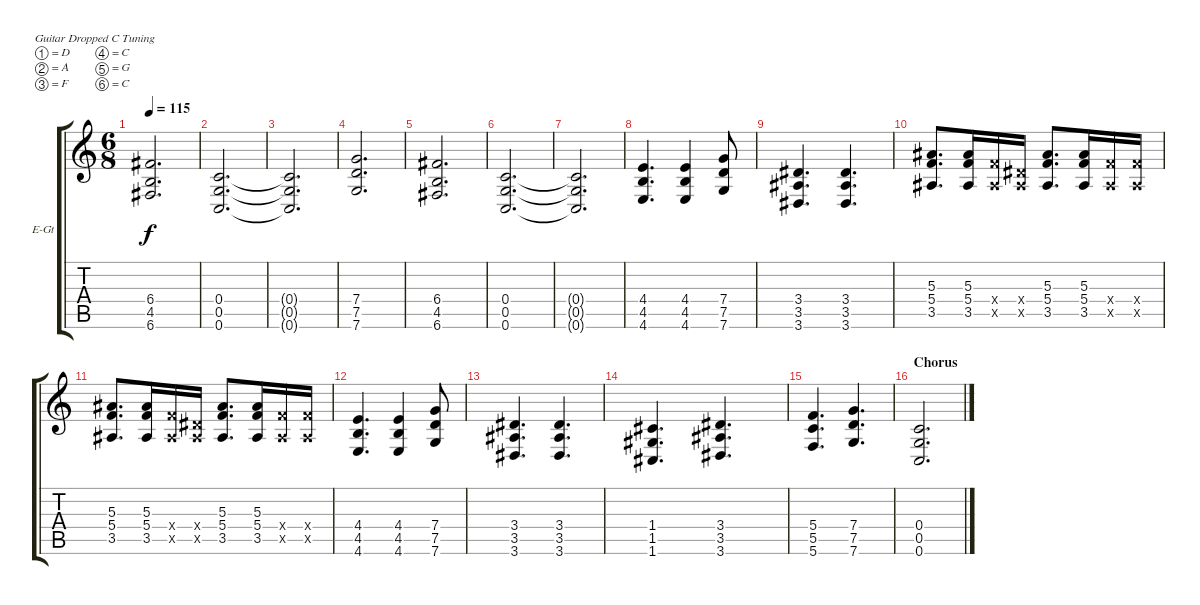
\bracketExtendMode groupsimilarinstruments
\firstSystemTrackNameOrientation horizontal
\otherSystemsTrackNameOrientation horizontal
\track ("Electric Guitar 1" "E-Gt") {instrument distortionguitar}
\staff {score tabs}
\tuning (D4 A3 F3 C3 G2 C2)
\ts (6 8)
\tempo 115
\clef g2
\ks c
(4.5 6.6 6.4).2{d dy f} |
(0.6 0.5 0.4).2{d} |
(0.4{t} 0.5{t} 0.6{t}).2{d} |
(7.6 7.5 7.4).2{d} |
(4.5 6.6 6.4).2{d} |
(0.6 0.5 0.4).2{d} |
(0.4{t} 0.5{t} 0.6{t}).2{d} |
(4.6 4.5 4.4).4{d} (4.4 4.5 4.6).4 (7.6 7.5 7.4).8 |
(3.6 3.5 3.4).4{d} (3.4 3.5 3.6).4{d} |
(3.5 5.4 5.3).8{d} (5.3 5.4 3.5).16 (3.5{x} 5.4{x}).16 (3.5{x} 3.4{x}).16 (3.5 5.4 5.3).8{d} (5.3 5.4 3.5).16 (3.5{x} 5.4{x}).16 (3.5{x} 5.4{x}).16 |
(3.5 5.4 5.3).8{d} (5.3 5.4 3.5).16 (3.5{x} 5.4{x}).16 (3.5{x} 3.4{x}).16 (3.5 5.4 5.3).8{d} (5.3 5.4 3.5).16 (3.5{x} 5.4{x}).16 (3.5{x} 5.4{x}).16 |
(4.6 4.5 4.4).4{d} (4.4 4.5 4.6).4 (7.6 7.5 7.4).8 |
(3.6 3.5 3.4).4{d} (3.4 3.5 3.6).4{d} |
(1.6 1.5 1.4).4{d} (3.6 3.5 3.4).4{d} |
(5.6 5.5 5.4).4{d} (7.4 7.5 7.6).4{d} |
\section ("" "Chorus")
(0.6 0.5 0.4).2{d}
